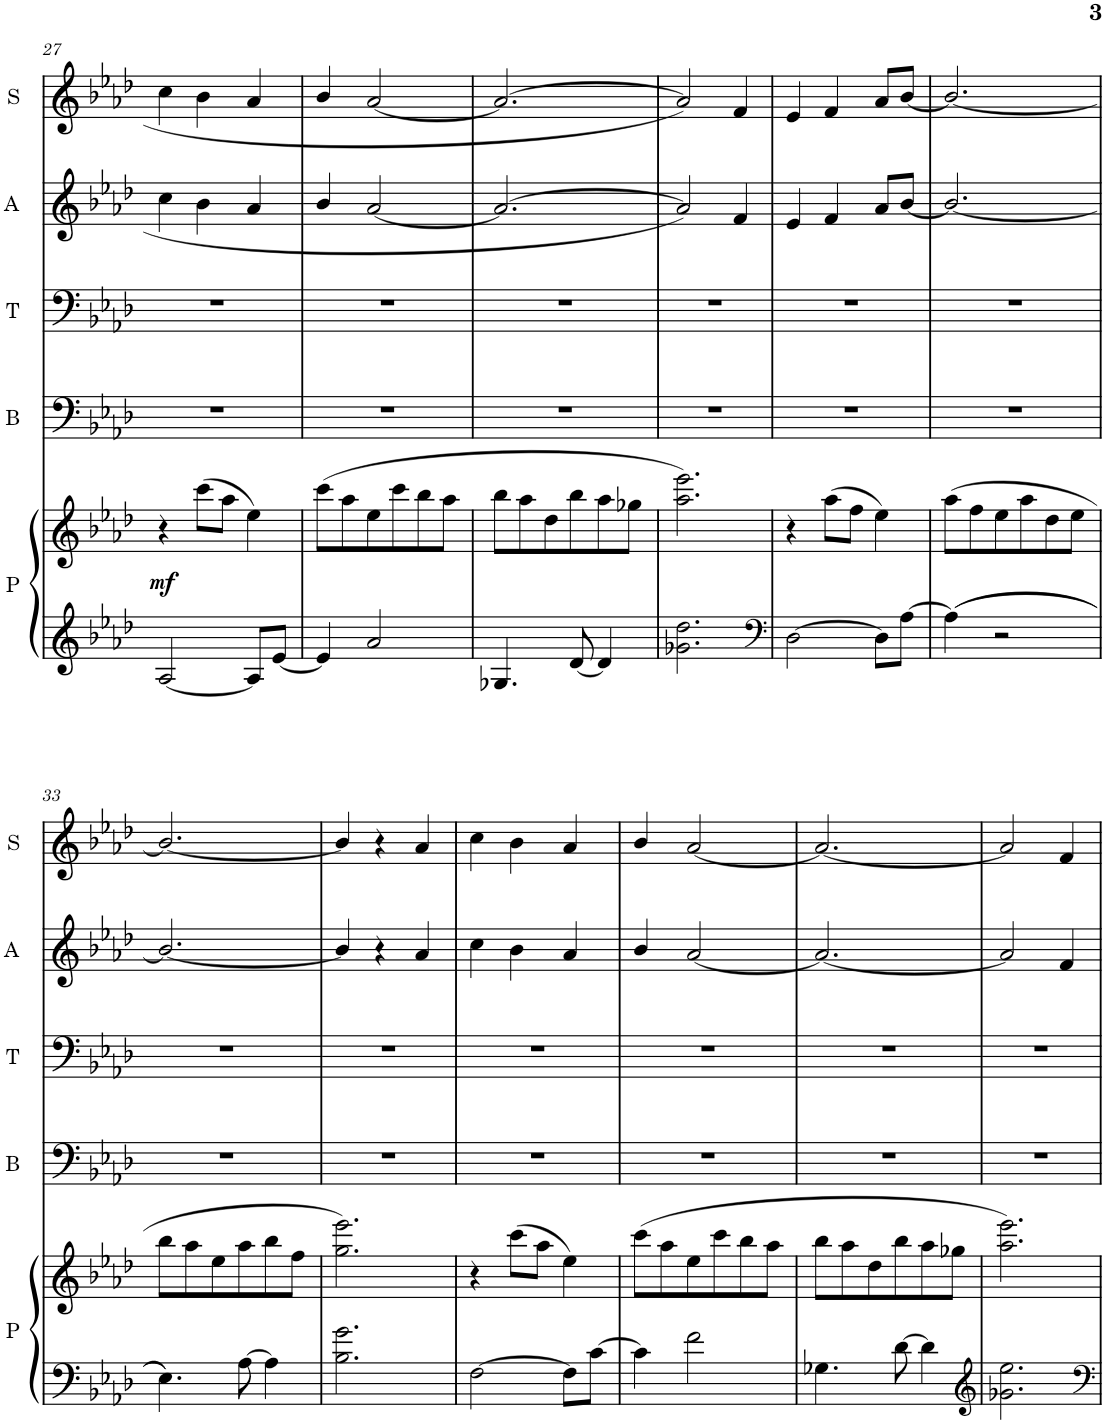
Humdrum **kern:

**kern	**kern	**dynam	**kern	**kern	**kern	**kern
*part5	*part5	*part5	*part4	*part3	*part2	*part1
*staff6	*staff5	*staff5/6	*staff4	*staff3	*staff2	*staff1
*I"Piano	*	*	*I"B	*I"T	*I"A	*I"S
*I'P	*	*	*I'B	*I'T	*I'A	*I'S
!!LO:PB:g=z
*clefG2	*clefG2	*	*clefF4	*clefF4	*clefG2	*clefG2
*k[b-e-a-d-]	*k[b-e-a-d-]	*	*k[b-e-a-d-]	*k[b-e-a-d-]	*k[b-e-a-d-]	*k[b-e-a-d-]
*M3/4	*M3/4	*	*M3/4	*M3/4	*M3/4	*M3/4
=27	=27	=27	=27	=27	=27	=27
!	!	!LO:DY:a=2	!	!	!	!
[<2A-/	4r	mf	2.r	2.r	4cc\	4cc\
.	(>8ccc\L	.	.	.	4b-\	4b-\
.	8aa-\J	.	.	.	.	.
8A-/L]	4ee-\)	.	.	.	4a-/	4a-/
[<8e-/J	.	.	.	.	.	.
=28	=28	=28	=28	=28	=28	=28
4e-/]	(>8ccc\L	.	2.r	2.r	4b-/	4b-/
.	8aa-\	.	.	.	.	.
2a-/	8ee-\	.	.	.	[<2a-/	[<2a-/
.	8ccc\	.	.	.	.	.
.	8bb-\	.	.	.	.	.
.	8aa-\J	.	.	.	.	.
=29	=29	=29	=29	=29	=29	=29
4.G-X/	8bb-\L	.	2.r	2.r	2.a-/_	2.a-/_
.	8aa-\	.	.	.	.	.
.	8dd-\	.	.	.	.	.
[<8d-/	8bb-\	.	.	.	.	.
4d-/]	8aa-\	.	.	.	.	.
.	8gg-X\J	.	.	.	.	.
=30	=30	=30	=30	=30	=30	=30
2.g-X\ 2.dd-\	2.aa-\ 2.eee-\)	.	2.r	2.r	2a-/]	2a-/]
.	.	.	.	.	4f/	4f/
=31	=31	=31	=31	=31	=31	=31
*clefF4	*	*	*	*	*	*
[>2D-\	4r	.	2.r	2.r	4e-/	4e-/
.	(>8aa-\L	.	.	.	4f/	4f/
.	8ff\J	.	.	.	.	.
8D-\L]	4ee-\)	.	.	.	8a-/L	8a-/L
[>8A-\J	.	.	.	.	[<8b-/J	[<8b-/J
=32	=32	=32	=32	=32	=32	=32
4A-\]	(>8aa-\L	.	2.r	2.r	2.b-/_	2.b-/_
.	8ff\	.	.	.	.	.
2r	8ee-\	.	.	.	.	.
.	8aa-\	.	.	.	.	.
.	8dd-\	.	.	.	.	.
.	8ee-\J	.	.	.	.	.
!!LO:LB:g=z
=33	=33	=33	=33	=33	=33	=33
4.E-\	8bb-\L	.	2.r	2.r	2.b-/_	2.b-/_
.	8aa-\	.	.	.	.	.
.	8ee-\	.	.	.	.	.
[>8A-\	8aa-\	.	.	.	.	.
4A-\]	8bb-\	.	.	.	.	.
.	8ff\J	.	.	.	.	.
=34	=34	=34	=34	=34	=34	=34
2.B-\ 2.g\	2.gg\ 2.eee-\)	.	2.r	2.r	4b-/]	4b-/]
.	.	.	.	.	4r	4r
.	.	.	.	.	4a-/	4a-/
=35	=35	=35	=35	=35	=35	=35
[>2F\	4r	.	2.r	2.r	4cc\	4cc\
.	(>8ccc\L	.	.	.	4b-\	4b-\
.	8aa-\J	.	.	.	.	.
8F\L]	4ee-\)	.	.	.	4a-/	4a-/
[>8c\J	.	.	.	.	.	.
=36	=36	=36	=36	=36	=36	=36
4c\]	(>8ccc\L	.	2.r	2.r	4b-/	4b-/
.	8aa-\	.	.	.	.	.
2f\	8ee-\	.	.	.	[2a-/	[2a-/
.	8ccc\	.	.	.	.	.
.	8bb-\	.	.	.	.	.
.	8aa-\J	.	.	.	.	.
=37	=37	=37	=37	=37	=37	=37
4.G-X\	8bb-\L	.	2.r	2.r	2.a-/_	2.a-/_
.	8aa-\	.	.	.	.	.
.	8dd-\	.	.	.	.	.
[>8d-\	8bb-\	.	.	.	.	.
4d-\]	8aa-\	.	.	.	.	.
.	8gg-X\J	.	.	.	.	.
=38	=38	=38	=38	=38	=38	=38
*clefG2	*	*	*	*	*	*
2.g-X\ 2.ee-\	2.aa-\ 2.eee-\)	.	2.r	2.r	2a-/]	2a-/]
.	.	.	.	.	4f/	4f/
=	=	=	=	=	=	=
*-	*-	*-	*-	*-	*-	*-
